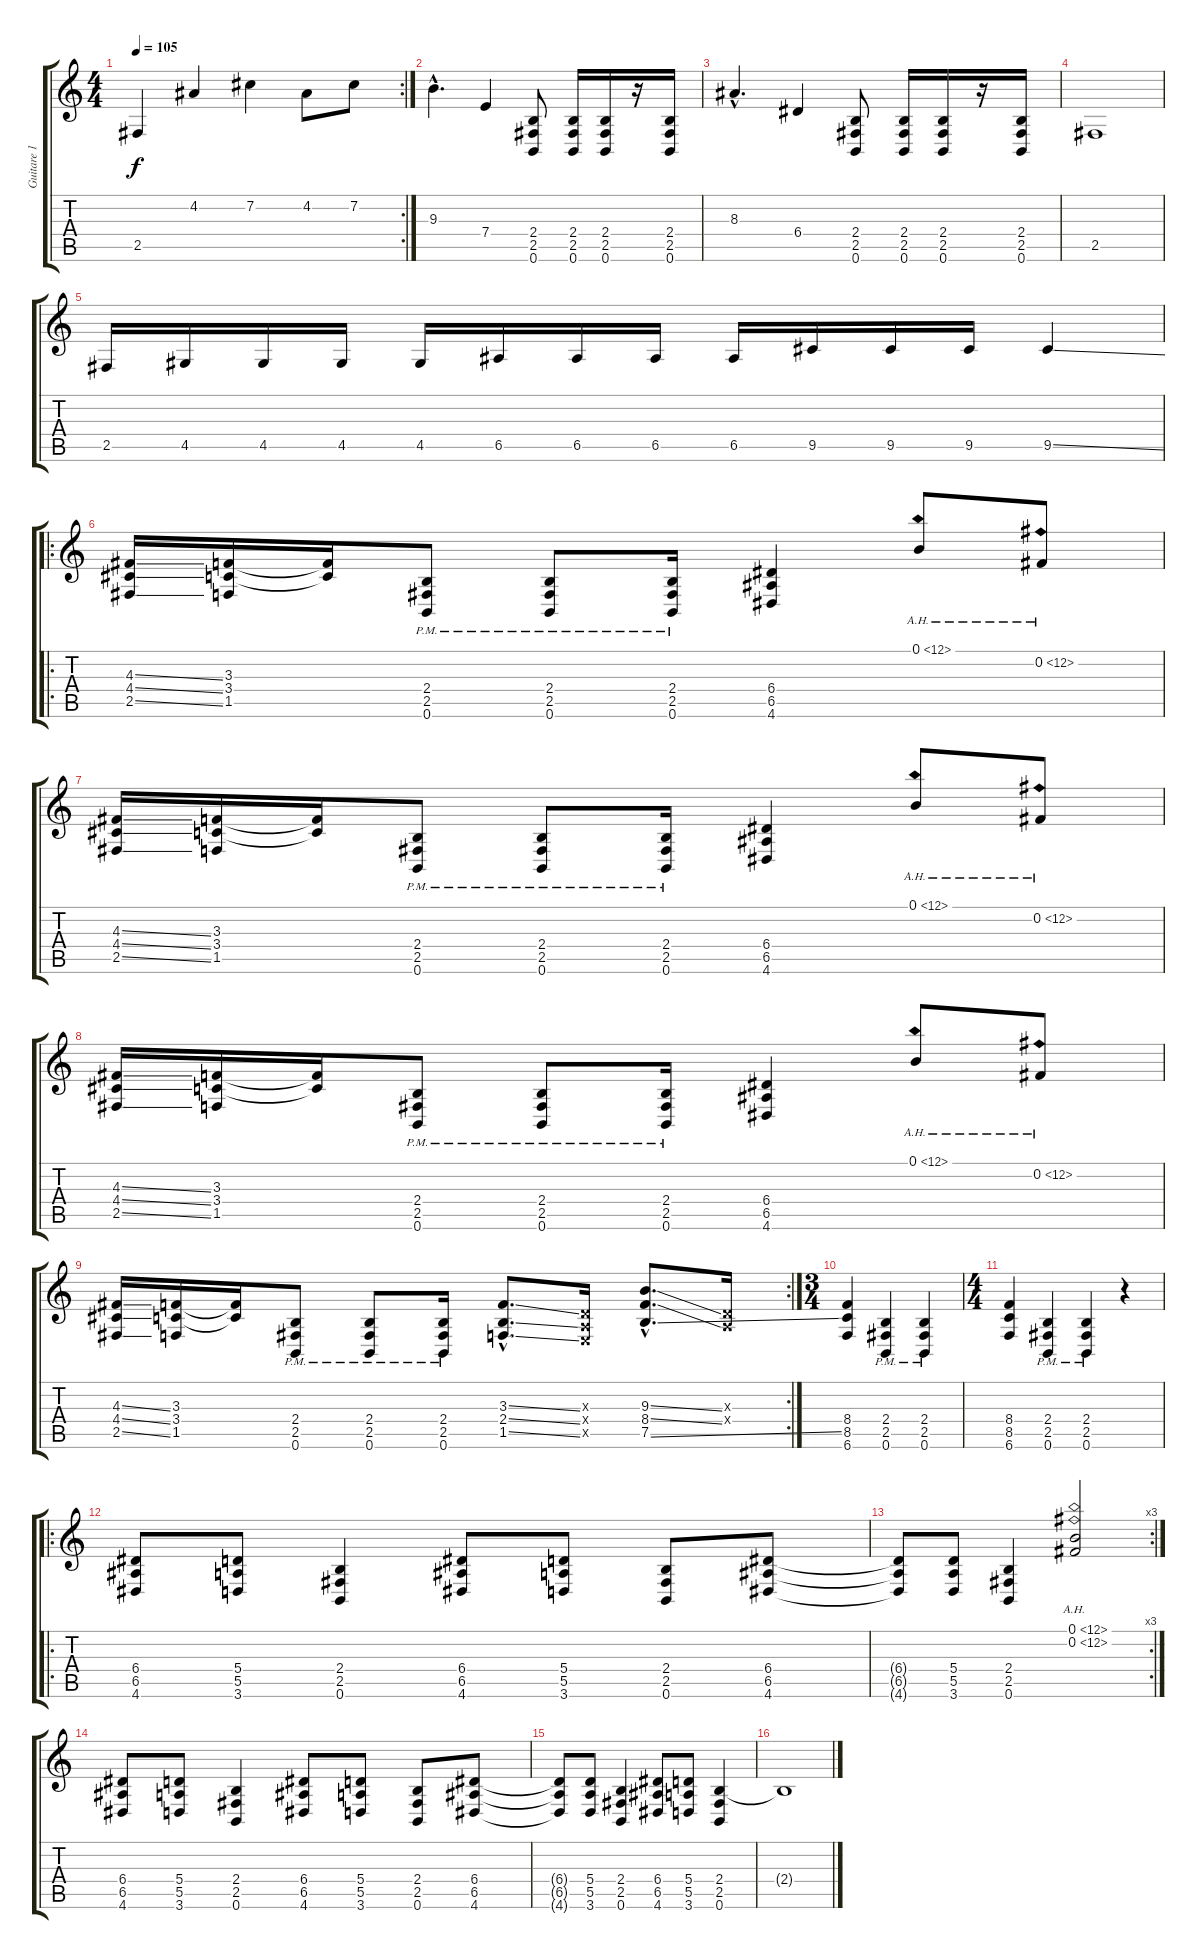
\track ("Guitare 1" "Guitare 1") {instrument distortionguitar}
\staff {score tabs}
\tuning (B3 Gb3 D3 A2 E2 B1) {hide}
\rc 2
\ts (4 4)
\tempo 105
\clef g2
\ks c
2.5.4{dy f} 4.2.4 7.2.4 4.2.8 7.2.8 |
9.3{hac}.4{d instrument distortionguitar} 7.4.4 (2.4 2.5 0.6).8 (2.4 2.5 0.6).16 (2.4 2.5 0.6).16 r.16 (2.4 2.5 0.6).16 |
8.3{hac}.4{d} 6.4.4 (2.4 2.5 0.6).8 (2.4 2.5 0.6).16 (2.4 2.5 0.6).16 r.16 (2.4 2.5 0.6).16 |
2.5.1 |
2.5.16 4.5.16 4.5.16 4.5.16 4.5.16 6.5.16 6.5.16 6.5.16 6.5.16 9.5.16 9.5.16 9.5.16 9.5{ss}.4 |
\ro
(4.3{ss} 4.4{ss} 2.5{ss}).16 (3.3 3.4 1.5).16 (3.3{t} 3.4{t}).16 (2.4{pm} 2.5{pm} 0.6{pm}).8 (2.4{pm} 2.5{pm} 0.6{pm}).8 (2.4{pm} 2.5{pm} 0.6{pm}).16 (6.4 6.5 4.6).4 0.1{ah 12}.8 0.2{ah 12}.8 |
(4.3{ss} 4.4{ss} 2.5{ss}).16 (3.3 3.4 1.5).16 (3.3{t} 3.4{t}).16 (2.4{pm} 2.5{pm} 0.6{pm}).8 (2.4{pm} 2.5{pm} 0.6{pm}).8 (2.4{pm} 2.5{pm} 0.6{pm}).16 (6.4 6.5 4.6).4 0.1{ah 12}.8 0.2{ah 12}.8 |
(4.3{ss} 4.4{ss} 2.5{ss}).16 (3.3 3.4 1.5).16 (3.3{t} 3.4{t}).16 (2.4{pm} 2.5{pm} 0.6{pm}).8 (2.4{pm} 2.5{pm} 0.6{pm}).8 (2.4{pm} 2.5{pm} 0.6{pm}).16 (6.4 6.5 4.6).4 0.1{ah 12}.8 0.2{ah 12}.8 |
\rc 2
(4.3{ss} 4.4{ss} 2.5{ss}).16 (3.3 3.4 1.5).16 (3.3{t} 3.4{t}).16 (2.4{pm} 2.5{pm} 0.6{pm}).8 (2.4{pm} 2.5{pm} 0.6{pm}).8 (2.4{pm} 2.5{pm} 0.6{pm}).16 (3.3{ss hac} 2.4{ss hac} 1.5{ss hac}).8{d} (0.3{x} 0.4{x} 0.5{x}).16 (9.3{ss hac} 8.4{ss hac} 7.5{ss hac}).8{d} (0.3{x} 0.4{x}).16 |
\ts (3 4)
(8.4 8.5 6.6).4 (2.4{pm} 2.5{pm} 0.6{pm}).4 (2.4{pm} 2.5{pm} 0.6{pm}).4 |
\ts (4 4)
(8.4 8.5 6.6).4 (2.4{pm} 2.5{pm} 0.6{pm}).4 (2.4{pm} 2.5{pm} 0.6{pm}).4 r.4 |
\ro
(6.4 6.5 4.6).8 (5.4 5.5 3.6).8 (2.4 2.5 0.6).4 (6.4 6.5 4.6).8 (5.4 5.5 3.6).8 (2.4 2.5 0.6).8 (6.4 6.5 4.6).8 |
\rc 3
(6.4{t} 6.5{t} 4.6{t}).8 (5.4 5.5 3.6).8 (2.4 2.5 0.6).4 (0.1{ah 12} 0.2{ah 12}).2 |
(6.4 6.5 4.6).8 (5.4 5.5 3.6).8 (2.4 2.5 0.6).4 (6.4 6.5 4.6).8 (5.4 5.5 3.6).8 (2.4 2.5 0.6).8 (6.4 6.5 4.6).8 |
(6.4{t} 6.5{t} 4.6{t}).8 (5.4 5.5 3.6).8 (2.4 2.5 0.6).4 (6.4 6.5 4.6).8 (5.4 5.5 3.6).8 (2.4 2.5 0.6).4 |
2.4{t}.1
